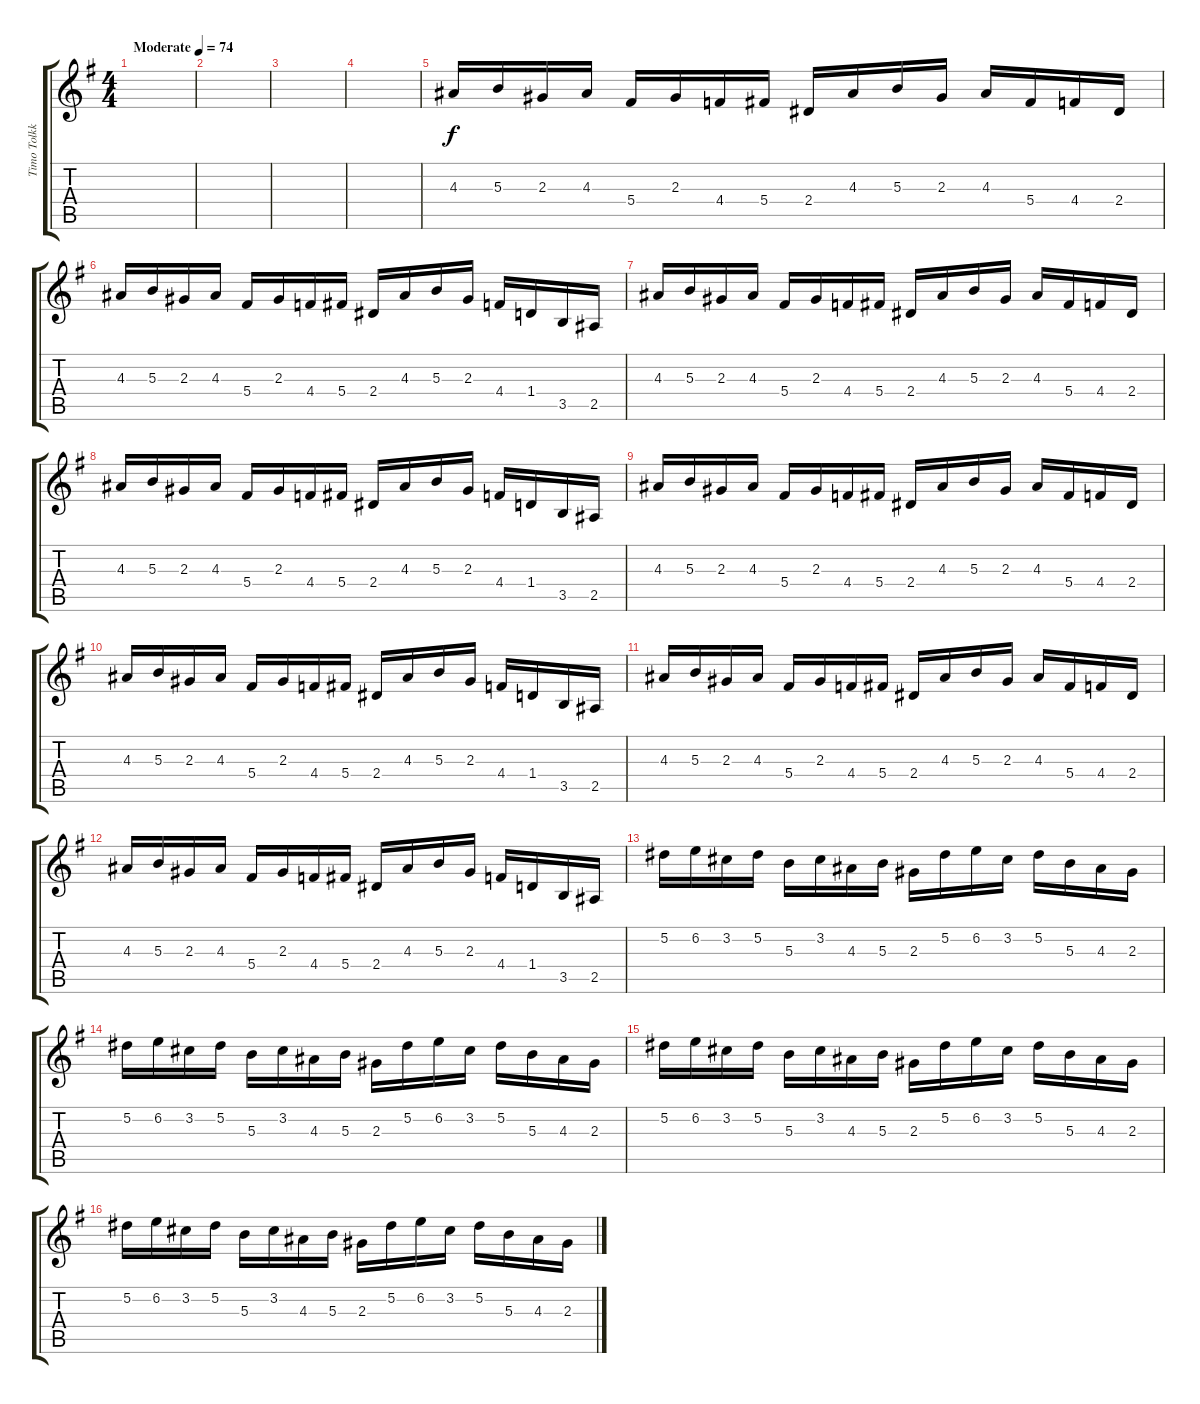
\track ("Timo Tolkki" "Timo Tolkk") {instrument distortionguitar}
\staff {score tabs}
\tuning (Eb4 Bb3 Gb3 Db3 Ab2 Eb2) {hide}
\ts (4 4)
\tempo (74 "Moderate")
\clef g2
\ks g
|
|
|
|
4.3.16{instrument distortionguitar} 5.3.16 2.3.16 4.3.16 5.4.16 2.3.16 4.4.16 5.4.16 2.4.16 4.3.16 5.3.16 2.3.16 4.3.16 5.4.16 4.4.16 2.4.16 |
4.3.16 5.3.16 2.3.16 4.3.16 5.4.16 2.3.16 4.4.16 5.4.16 2.4.16 4.3.16 5.3.16 2.3.16 4.4.16 1.4.16 3.5.16 2.5.16 |
4.3.16{instrument distortionguitar} 5.3.16 2.3.16 4.3.16 5.4.16 2.3.16 4.4.16 5.4.16 2.4.16 4.3.16 5.3.16 2.3.16 4.3.16 5.4.16 4.4.16 2.4.16 |
4.3.16 5.3.16 2.3.16 4.3.16 5.4.16 2.3.16 4.4.16 5.4.16 2.4.16 4.3.16 5.3.16 2.3.16 4.4.16 1.4.16 3.5.16 2.5.16 |
4.3.16{instrument distortionguitar} 5.3.16 2.3.16 4.3.16 5.4.16 2.3.16 4.4.16 5.4.16 2.4.16 4.3.16 5.3.16 2.3.16 4.3.16 5.4.16 4.4.16 2.4.16 |
4.3.16 5.3.16 2.3.16 4.3.16 5.4.16 2.3.16 4.4.16 5.4.16 2.4.16 4.3.16 5.3.16 2.3.16 4.4.16 1.4.16 3.5.16 2.5.16 |
4.3.16{instrument distortionguitar} 5.3.16 2.3.16 4.3.16 5.4.16 2.3.16 4.4.16 5.4.16 2.4.16 4.3.16 5.3.16 2.3.16 4.3.16 5.4.16 4.4.16 2.4.16 |
4.3.16 5.3.16 2.3.16 4.3.16 5.4.16 2.3.16 4.4.16 5.4.16 2.4.16 4.3.16 5.3.16 2.3.16 4.4.16 1.4.16 3.5.16 2.5.16 |
5.2.16 6.2.16 3.2.16 5.2.16 5.3.16 3.2.16 4.3.16 5.3.16 2.3.16 5.2.16 6.2.16 3.2.16 5.2.16 5.3.16 4.3.16 2.3.16 |
5.2.16 6.2.16 3.2.16 5.2.16 5.3.16 3.2.16 4.3.16 5.3.16 2.3.16 5.2.16 6.2.16 3.2.16 5.2.16 5.3.16 4.3.16 2.3.16 |
5.2.16 6.2.16 3.2.16 5.2.16 5.3.16 3.2.16 4.3.16 5.3.16 2.3.16 5.2.16 6.2.16 3.2.16 5.2.16 5.3.16 4.3.16 2.3.16 |
5.2.16 6.2.16 3.2.16 5.2.16 5.3.16 3.2.16 4.3.16 5.3.16 2.3.16 5.2.16 6.2.16 3.2.16 5.2.16 5.3.16 4.3.16 2.3.16
